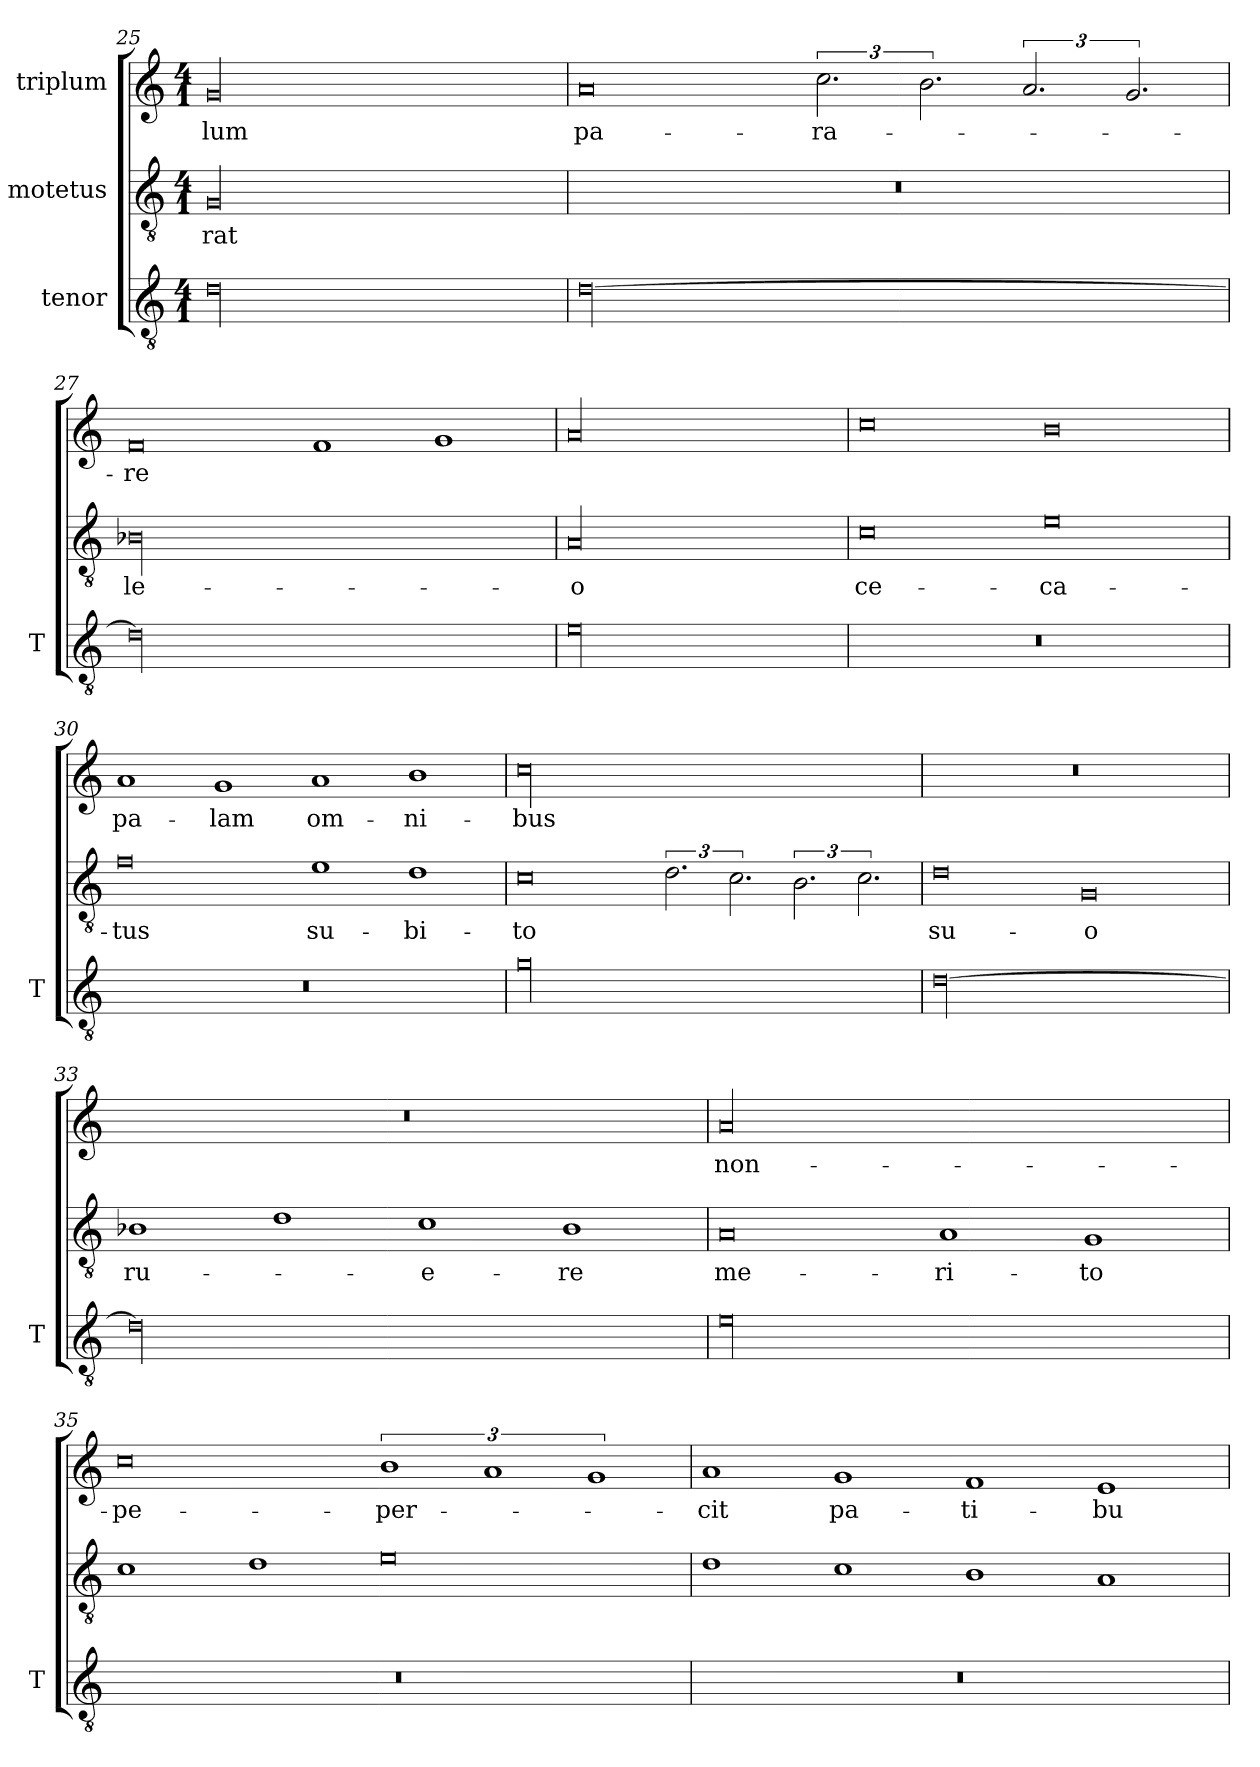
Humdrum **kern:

**kern	**kern	**text	**kern	**text
*part3	*part2	*part2	*part1	*part1
*staff3	*staff2	*staff2	*staff1	*staff1
*I"tenor	*I"motetus	*	*I"triplum	*
*I'T	*	*	*	*
*clefGv2	*clefGv2	*	*clefG2	*
*k[]	*k[]	*	*k[]	*
*C:	*C:	*	*C:	*
*M4/1	*M4/1	*	*M4/1	*
=25	=25	=25	=25	=25
00d\	00G/	-rat	00g/	-lum
=26	=26	=26	=26	=26
[00d\	00r	.	0a/	pa-
.	.	.	3.cc\	-ra-
.	.	.	3.b\	.
.	.	.	3.a/	.
.	.	.	3.g/	.
=27	=27	=27	=27	=27
00d\]	00B-X\	le-	0f/	-re
.	.	.	1f/	.
.	.	.	1g/	.
=28	=28	=28	=28	=28
00e\	00A/	-o	00a/	.
=29	=29	=29	=29	=29
00r	0c\	ce-	0cc\	.
.	0e\	-ca-	0b\	.
=30	=30	=30	=30	=30
00r	0f\	-tus	1a/	pa-
.	.	.	1g/	-lam
.	1e\	su-	1a/	om-
.	1d\	-bi-	1b\	-ni-
=31	=31	=31	=31	=31
00g\	0c\	-to	00cc\	-bus
.	3.d\	.	.	.
.	3.c\	.	.	.
.	3.B\	.	.	.
.	3.c\	.	.	.
=32	=32	=32	=32	=32
[00d\	0d\	su-	00r	.
.	0G/	-o	.	.
=33	=33	=33	=33	=33
00d\]	1B-X\	ru-	00r	.
.	1d\	.	.	.
.	1c\	-e-	.	.
.	1B-\	-re	.	.
=34	=34	=34	=34	=34
00e\	0A/	me-	00a/	non-
.	1A/	-ri-	.	.
.	1G/	-to	.	.
=35	=35	=35	=35	=35
00r	1c\	.	0cc\	pe-
.	1d\	.	.	.
.	0e\	.	3%2b\	-per-
.	.	.	3%2a/	.
.	.	.	3%2g/	.
=36	=36	=36	=36	=36
00r	1d\	.	1a/	-cit
.	1c\	.	1g/	pa-
.	1B\	.	1f/	-ti-
.	1A/	.	1e/	-bu-
=	=	=	=	=
*-	*-	*-	*-	*-
